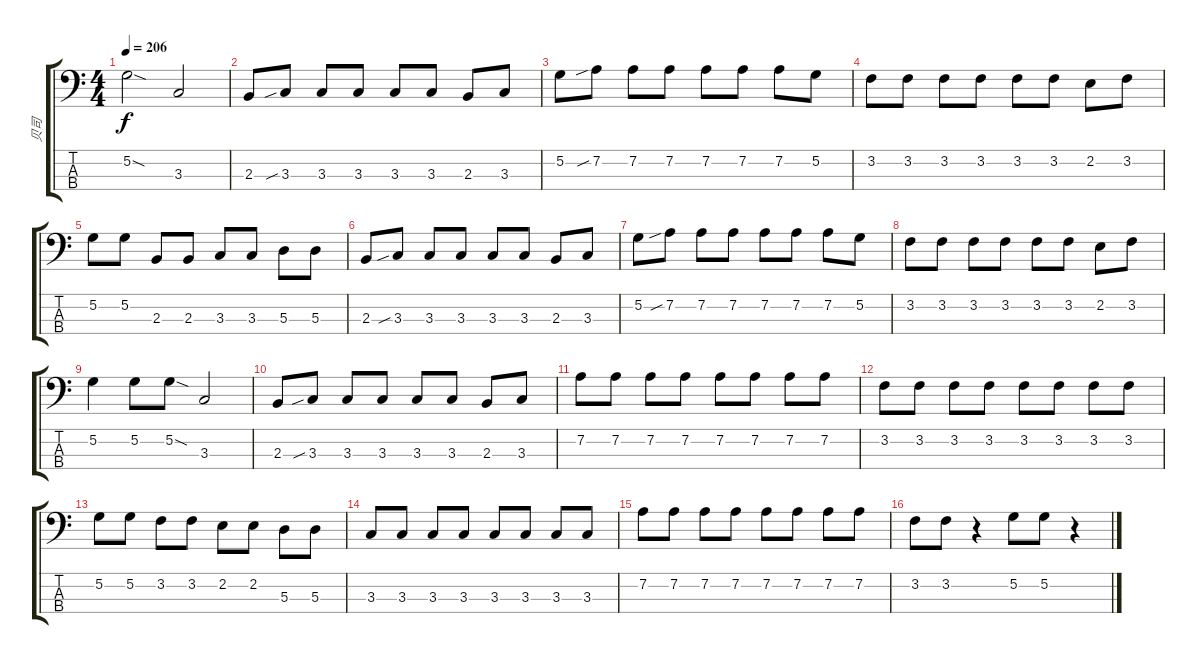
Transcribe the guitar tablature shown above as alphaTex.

\track ("贝司" "贝司") {instrument electricbassfinger}
\staff {score tabs}
\tuning (G2 D2 A1 E1) {hide}
\ts (4 4)
\tempo 206
\clef f4
\ks c
5.2{sod}.2{dy f} 3.3.2 |
2.3.8 3.3{sib}.8 3.3.8 3.3.8 3.3.8 3.3.8 2.3.8 3.3.8 |
5.2.8 7.2{sib}.8 7.2.8 7.2.8 7.2.8 7.2.8 7.2.8 5.2.8 |
3.2.8 3.2.8 3.2.8 3.2.8 3.2.8 3.2.8 2.2.8 3.2.8 |
5.2.8 5.2.8 2.3.8 2.3.8 3.3.8 3.3.8 5.3.8 5.3.8 |
2.3.8 3.3{sib}.8 3.3.8 3.3.8 3.3.8 3.3.8 2.3.8 3.3.8 |
5.2.8 7.2{sib}.8 7.2.8 7.2.8 7.2.8 7.2.8 7.2.8 5.2.8 |
3.2.8 3.2.8 3.2.8 3.2.8 3.2.8 3.2.8 2.2.8 3.2.8 |
5.2.4 5.2.8 5.2{sod}.8 3.3.2 |
2.3.8 3.3{sib}.8 3.3.8 3.3.8 3.3.8 3.3.8 2.3.8 3.3.8 |
7.2.8 7.2.8 7.2.8 7.2.8 7.2.8 7.2.8 7.2.8 7.2.8 |
3.2.8 3.2.8 3.2.8 3.2.8 3.2.8 3.2.8 3.2.8 3.2.8 |
5.2.8 5.2.8 3.2.8 3.2.8 2.2.8 2.2.8 5.3.8 5.3.8 |
3.3.8 3.3.8 3.3.8 3.3.8 3.3.8 3.3.8 3.3.8 3.3.8 |
7.2.8 7.2.8 7.2.8 7.2.8 7.2.8 7.2.8 7.2.8 7.2.8 |
3.2.8 3.2.8 r.4 5.2.8 5.2.8 r.4
